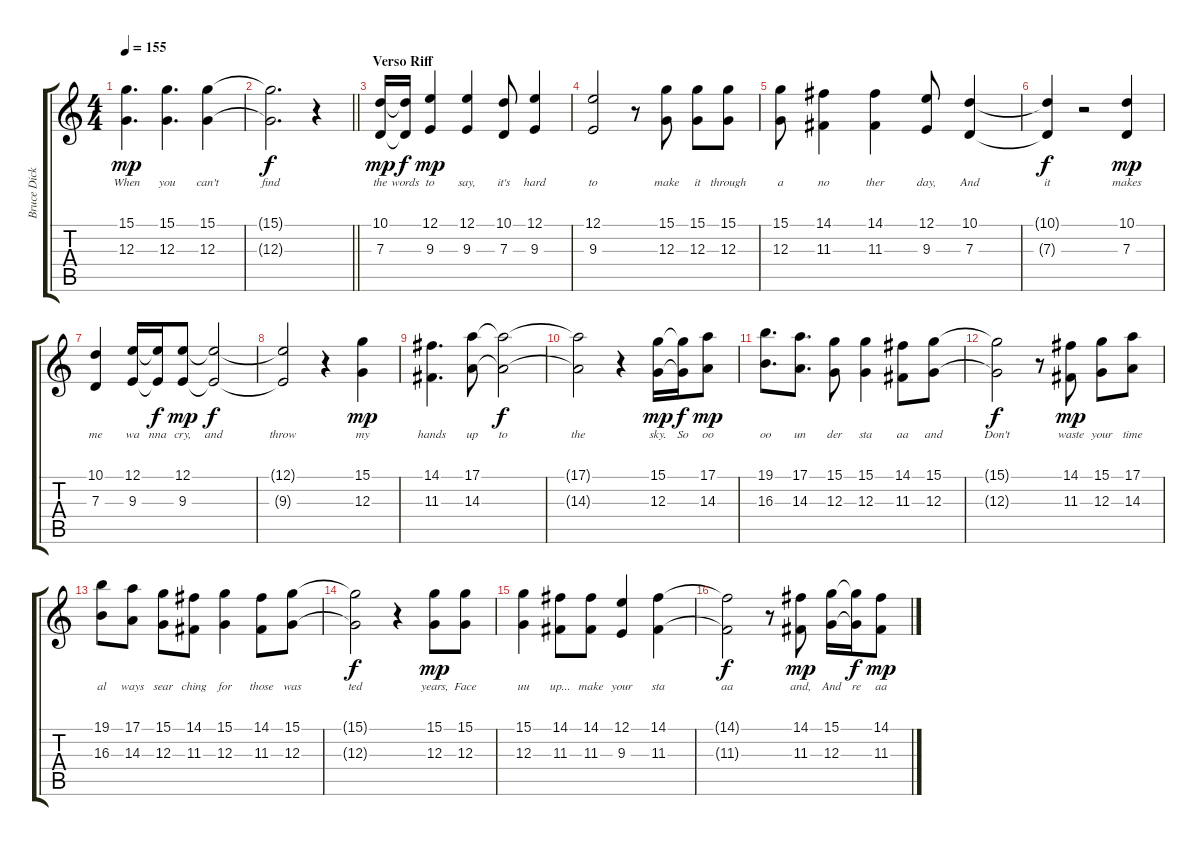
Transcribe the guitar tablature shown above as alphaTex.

\track ("Bruce Dickinson" "Bruce Dick") {instrument lead2sawtooth}
\staff {score tabs}
\tuning (E4 B3 G3 D3 A2 E2) {hide}
\ts (4 4)
\tempo 155
\clef g2
\ks c
(15.1 12.3).4{d lyrics (0 "When") lyrics (1 "") lyrics (2 "") lyrics (3 "") lyrics (4 "") dy mp} (15.1 12.3).4{d lyrics (0 "you") lyrics (1 "") lyrics (2 "") lyrics (3 "") lyrics (4 "")} (15.1 12.3).4{lyrics (0 "can't") lyrics (1 "") lyrics (2 "") lyrics (3 "") lyrics (4 "")} |
\barLineRight lightlight
(15.1{t} 12.3{t}).2{d lyrics (0 "find") lyrics (1 "") lyrics (2 "") lyrics (3 "") lyrics (4 "") dy f} r.4 |
\section ("" "Verso Riff")
(10.1 7.3).16{lyrics (0 "the") lyrics (1 "") lyrics (2 "") lyrics (3 "") lyrics (4 "") dy mp} (10.1{t} 7.3{t}).16{lyrics (0 "words") lyrics (1 "") lyrics (2 "") lyrics (3 "") lyrics (4 "") dy f} (12.1 9.3).4{lyrics (0 "to") lyrics (1 "") lyrics (2 "") lyrics (3 "") lyrics (4 "") dy mp} (12.1 9.3).4{lyrics (0 "say,") lyrics (1 "") lyrics (2 "") lyrics (3 "") lyrics (4 "")} (10.1 7.3).8{lyrics (0 "it's") lyrics (1 "") lyrics (2 "") lyrics (3 "") lyrics (4 "")} (12.1 9.3).4{lyrics (0 "hard") lyrics (1 "") lyrics (2 "") lyrics (3 "") lyrics (4 "")} |
(12.1 9.3).2{lyrics (0 "to") lyrics (1 "") lyrics (2 "") lyrics (3 "") lyrics (4 "")} r.8 (15.1 12.3).8{lyrics (0 "make") lyrics (1 "") lyrics (2 "") lyrics (3 "") lyrics (4 "")} (15.1 12.3).8{lyrics (0 "it") lyrics (1 "") lyrics (2 "") lyrics (3 "") lyrics (4 "")} (15.1 12.3).8{lyrics (0 "through") lyrics (1 "") lyrics (2 "") lyrics (3 "") lyrics (4 "")} |
(15.1 12.3).8{lyrics (0 "a") lyrics (1 "") lyrics (2 "") lyrics (3 "") lyrics (4 "")} (14.1 11.3).4{lyrics (0 "no") lyrics (1 "") lyrics (2 "") lyrics (3 "") lyrics (4 "")} (14.1 11.3).4{lyrics (0 "ther") lyrics (1 "") lyrics (2 "") lyrics (3 "") lyrics (4 "")} (12.1 9.3).8{lyrics (0 "day,") lyrics (1 "") lyrics (2 "") lyrics (3 "") lyrics (4 "")} (10.1 7.3).4{lyrics (0 "And") lyrics (1 "") lyrics (2 "") lyrics (3 "") lyrics (4 "")} |
(10.1{t} 7.3{t}).4{lyrics (0 "it") lyrics (1 "") lyrics (2 "") lyrics (3 "") lyrics (4 "") dy f} r.2 (10.1 7.3).4{lyrics (0 "makes") lyrics (1 "") lyrics (2 "") lyrics (3 "") lyrics (4 "") dy mp} |
(10.1 7.3).4{lyrics (0 "me") lyrics (1 "") lyrics (2 "") lyrics (3 "") lyrics (4 "")} (12.1 9.3).16{lyrics (0 "wa") lyrics (1 "") lyrics (2 "") lyrics (3 "") lyrics (4 "")} (12.1{t} 9.3{t}).16{lyrics (0 "nna") lyrics (1 "") lyrics (2 "") lyrics (3 "") lyrics (4 "") dy f} (12.1 9.3).8{lyrics (0 "cry,") lyrics (1 "") lyrics (2 "") lyrics (3 "") lyrics (4 "") dy mp} (12.1{t} 9.3{t}).2{lyrics (0 "and") lyrics (1 "") lyrics (2 "") lyrics (3 "") lyrics (4 "") dy f} |
(12.1{t} 9.3{t}).2{lyrics (0 "throw") lyrics (1 "") lyrics (2 "") lyrics (3 "") lyrics (4 "")} r.4 (15.1 12.3).4{lyrics (0 "my") lyrics (1 "") lyrics (2 "") lyrics (3 "") lyrics (4 "") dy mp} |
(14.1 11.3).4{d lyrics (0 "hands") lyrics (1 "") lyrics (2 "") lyrics (3 "") lyrics (4 "")} (17.1 14.3).8{lyrics (0 "up") lyrics (1 "") lyrics (2 "") lyrics (3 "") lyrics (4 "")} (17.1{t} 14.3{t}).2{lyrics (0 "to") lyrics (1 "") lyrics (2 "") lyrics (3 "") lyrics (4 "") dy f} |
(17.1{t} 14.3{t}).2{lyrics (0 "the") lyrics (1 "") lyrics (2 "") lyrics (3 "") lyrics (4 "")} r.4 (15.1 12.3).16{lyrics (0 "sky.") lyrics (1 "") lyrics (2 "") lyrics (3 "") lyrics (4 "") dy mp} (15.1{t} 12.3{t}).16{lyrics (0 "So") lyrics (1 "") lyrics (2 "") lyrics (3 "") lyrics (4 "") dy f} (17.1 14.3).8{lyrics (0 "oo") lyrics (1 "") lyrics (2 "") lyrics (3 "") lyrics (4 "") dy mp} |
(19.1 16.3).8{d lyrics (0 "oo") lyrics (1 "") lyrics (2 "") lyrics (3 "") lyrics (4 "")} (17.1 14.3).8{d lyrics (0 "un") lyrics (1 "") lyrics (2 "") lyrics (3 "") lyrics (4 "")} (15.1 12.3).8{lyrics (0 "der") lyrics (1 "") lyrics (2 "") lyrics (3 "") lyrics (4 "")} (15.1 12.3).4{lyrics (0 "sta") lyrics (1 "") lyrics (2 "") lyrics (3 "") lyrics (4 "")} (14.1 11.3).8{lyrics (0 "aa") lyrics (1 "") lyrics (2 "") lyrics (3 "") lyrics (4 "")} (15.1 12.3).8{lyrics (0 "and") lyrics (1 "") lyrics (2 "") lyrics (3 "") lyrics (4 "")} |
(15.1{t} 12.3{t}).2{lyrics (0 "Don't") lyrics (1 "") lyrics (2 "") lyrics (3 "") lyrics (4 "") dy f} r.8 (14.1 11.3).8{lyrics (0 "waste") lyrics (1 "") lyrics (2 "") lyrics (3 "") lyrics (4 "") dy mp} (15.1 12.3).8{lyrics (0 "your") lyrics (1 "") lyrics (2 "") lyrics (3 "") lyrics (4 "")} (17.1 14.3).8{lyrics (0 "time") lyrics (1 "") lyrics (2 "") lyrics (3 "") lyrics (4 "")} |
(19.1 16.3).8{lyrics (0 "al") lyrics (1 "") lyrics (2 "") lyrics (3 "") lyrics (4 "")} (17.1 14.3).8{lyrics (0 "ways") lyrics (1 "") lyrics (2 "") lyrics (3 "") lyrics (4 "")} (15.1 12.3).8{lyrics (0 "sear") lyrics (1 "") lyrics (2 "") lyrics (3 "") lyrics (4 "")} (14.1 11.3).8{lyrics (0 "ching") lyrics (1 "") lyrics (2 "") lyrics (3 "") lyrics (4 "")} (15.1 12.3).4{lyrics (0 "for") lyrics (1 "") lyrics (2 "") lyrics (3 "") lyrics (4 "")} (14.1 11.3).8{lyrics (0 "those") lyrics (1 "") lyrics (2 "") lyrics (3 "") lyrics (4 "")} (15.1 12.3).8{lyrics (0 "was") lyrics (1 "") lyrics (2 "") lyrics (3 "") lyrics (4 "")} |
(15.1{t} 12.3{t}).2{lyrics (0 "ted") lyrics (1 "") lyrics (2 "") lyrics (3 "") lyrics (4 "") dy f} r.4 (15.1 12.3).8{lyrics (0 "years,") lyrics (1 "") lyrics (2 "") lyrics (3 "") lyrics (4 "") dy mp} (15.1 12.3).8{lyrics (0 "Face") lyrics (1 "") lyrics (2 "") lyrics (3 "") lyrics (4 "")} |
(15.1 12.3).4{lyrics (0 "uu") lyrics (1 "") lyrics (2 "") lyrics (3 "") lyrics (4 "")} (14.1 11.3).8{lyrics (0 "up...") lyrics (1 "") lyrics (2 "") lyrics (3 "") lyrics (4 "")} (14.1 11.3).8{lyrics (0 "make") lyrics (1 "") lyrics (2 "") lyrics (3 "") lyrics (4 "")} (12.1 9.3).4{lyrics (0 "your") lyrics (1 "") lyrics (2 "") lyrics (3 "") lyrics (4 "")} (14.1 11.3).4{lyrics (0 "sta") lyrics (1 "") lyrics (2 "") lyrics (3 "") lyrics (4 "")} |
(14.1{t} 11.3{t}).2{lyrics (0 "aa") lyrics (1 "") lyrics (2 "") lyrics (3 "") lyrics (4 "") dy f} r.8 (14.1 11.3).8{lyrics (0 "and,") lyrics (1 "") lyrics (2 "") lyrics (3 "") lyrics (4 "") dy mp} (15.1 12.3).16{lyrics (0 "And") lyrics (1 "") lyrics (2 "") lyrics (3 "") lyrics (4 "")} (15.1{t} 12.3{t}).16{lyrics (0 "re") lyrics (1 "") lyrics (2 "") lyrics (3 "") lyrics (4 "") dy f} (14.1 11.3).8{lyrics (0 "aa") lyrics (1 "") lyrics (2 "") lyrics (3 "") lyrics (4 "") dy mp}
